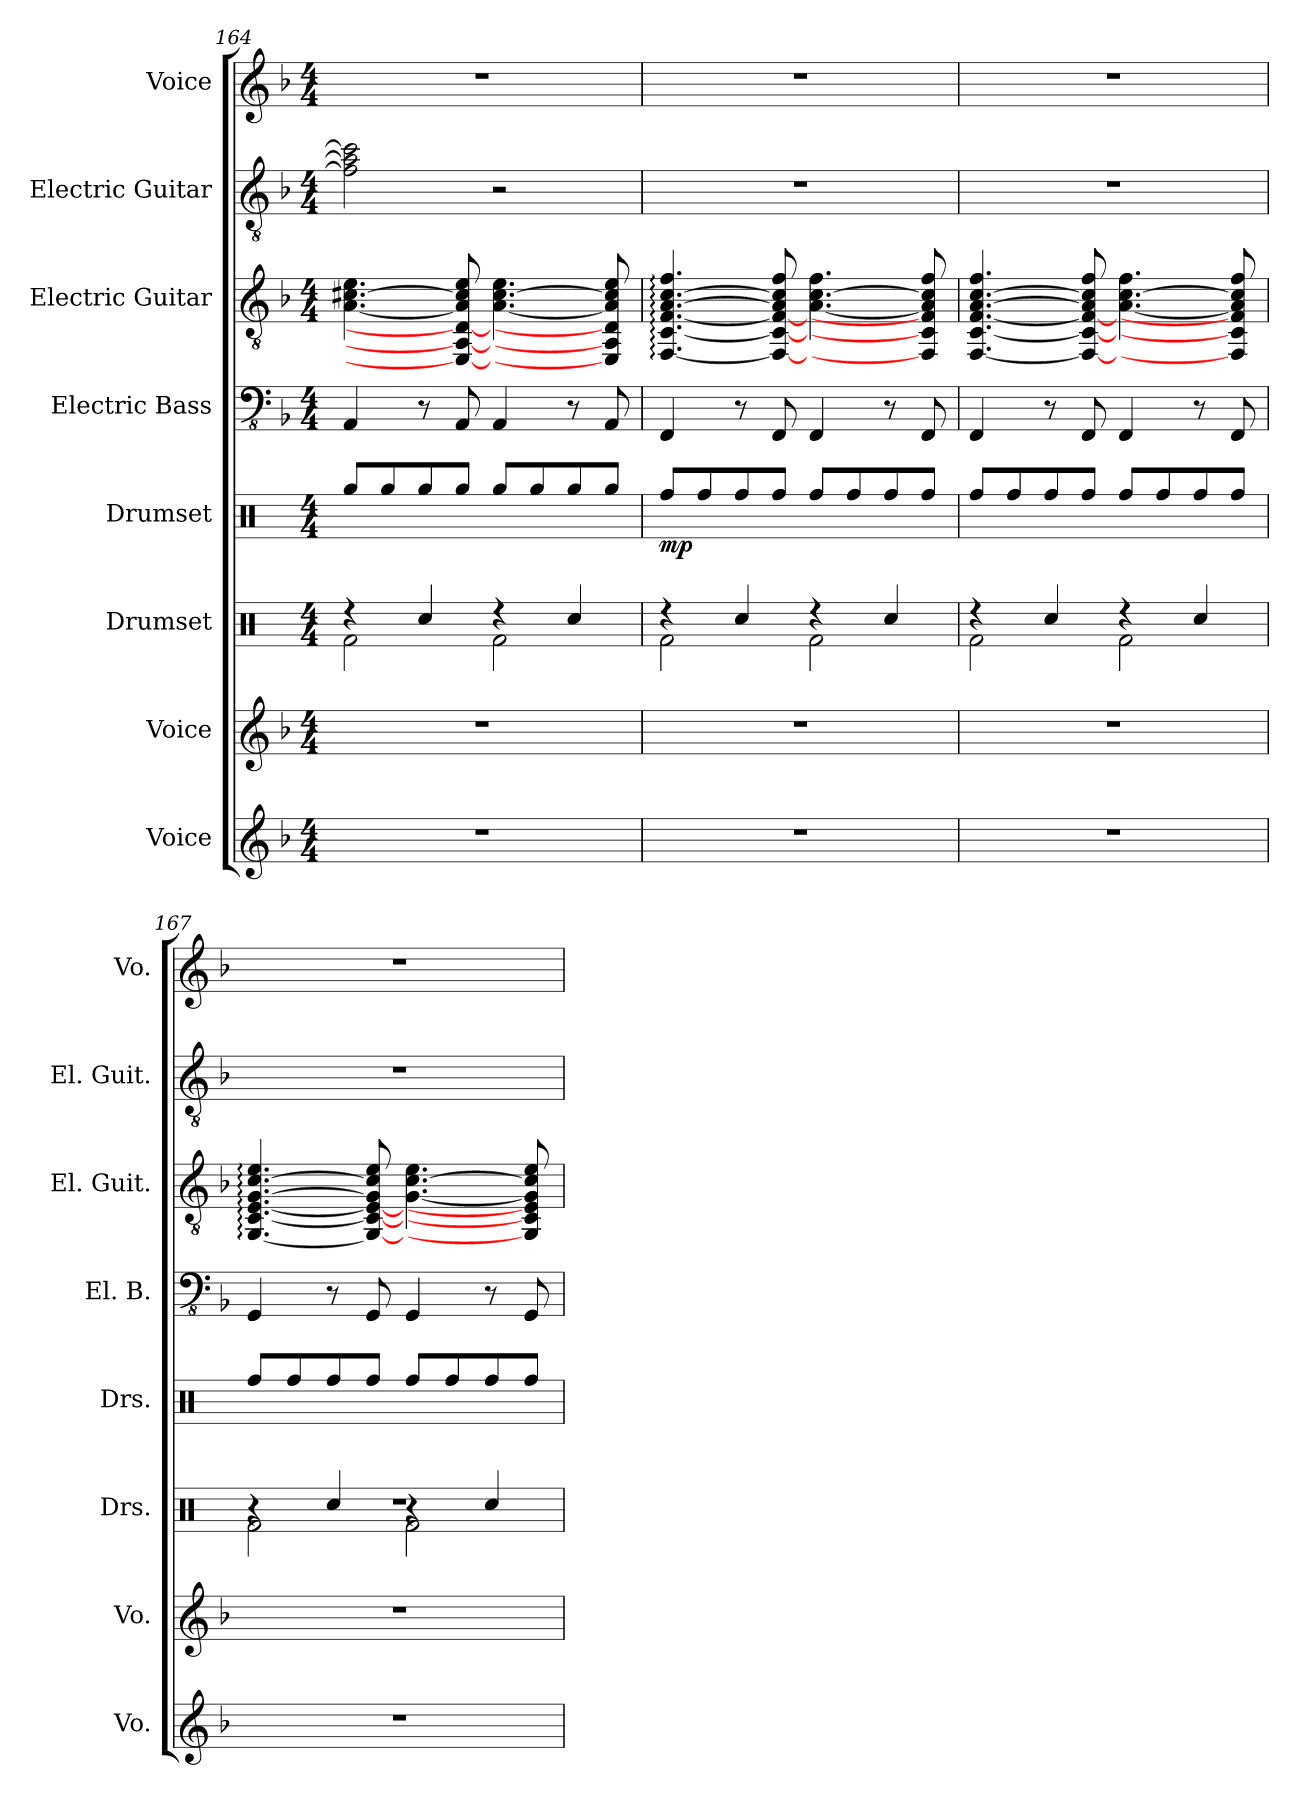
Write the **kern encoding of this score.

**kern	**kern	**kern	**kern	**dynam	**kern	**kern	**kern	**kern
*part8	*part7	*part6	*part5	*part5	*part4	*part3	*part2	*part1
*staff8	*staff7	*staff6	*staff5	*staff5	*staff4	*staff3	*staff2	*staff1
*I"Voice	*I"Voice	*I"Drumset	*I"Drumset	*	*I"Electric Bass	*I"Electric Guitar	*I"Electric Guitar	*I"Voice
*I'Vo.	*I'Vo.	*I'Drs.	*I'Drs.	*	*I'El. B.	*I'El. Guit.	*I'El. Guit.	*I'Vo.
*clefG2	*clefG2	*clefX	*clefX	*	*clefFv4	*clefGv2	*clefGv2	*clefG2
*k[b-]	*k[b-]	*k[]	*k[]	*	*k[b-]	*k[b-]	*k[b-]	*k[b-]
*M4/4	*M4/4	*M4/4	*M4/4	*	*M4/4	*M4/4	*M4/4	*M4/4
=164	=164	=164	=164	=164	=164	=164	=164	=164
*	*	*^	*	*	*	*	*	*
1r	1r	4r	2Rf\	8Rgg/L	.	4AAA/	[4.A\ [4.c#X\ 4.e\	2f\] 2a\] 2cc#\]	1r
.	.	.	.	8Rgg/	.	.	.	.	.
.	.	4Rcc/	.	8Rgg/	.	8r	.	.	.
.	.	.	.	8Rgg/J	.	8AAA/	8EE/_ 8AA/_ 8D-/_ 8A/] 8c#/] 8e/	.	.
.	.	4r	2Rf\	8Rgg/L	.	4AAA/	[4.A\ [4.c#\ 4.e\	2r	.
.	.	.	.	8Rgg/	.	.	.	.	.
.	.	4Rcc/	.	8Rgg/	.	8r	.	.	.
.	.	.	.	8Rgg/J	.	8AAA/	8EE/] 8AA/] 8D-/] 8A/] 8c#/] 8e/	.	.
=165	=165	=165	=165	=165	=165	=165	=165	=165	=165
!	!	!	!	!	!LO:DY:b	!	!	!	!
1r	1r	4r	2Rf\	8Rff/L	mp	4FFF/	[4.FF/: [4.C/: [4.F/: [4.A/: [4.c/: 4.f/:	1r	1r
.	.	.	.	8Rff/	.	.	.	.	.
.	.	4Rcc/	.	8Rff/	.	8r	.	.	.
.	.	.	.	8Rff/J	.	8FFF/	8FF/_ 8C/_ 8F/_ 8A/] 8c/] 8f/	.	.
.	.	4r	2Rf\	8Rff/L	.	4FFF/	[4.A\ [4.c\ 4.f\	.	.
.	.	.	.	8Rff/	.	.	.	.	.
.	.	4Rcc/	.	8Rff/	.	8r	.	.	.
.	.	.	.	8Rff/J	.	8FFF/	8FF/] 8C/] 8F/] 8A/] 8c/] 8f/	.	.
!!LO:PB:g=z
=166	=166	=166	=166	=166	=166	=166	=166	=166	=166
1r	1r	4r	2Rf\	8Rff/L	.	4FFF/	[4.FF/ [4.C/ [4.F/ [4.A/ [4.c/ 4.f/	1r	1r
.	.	.	.	8Rff/	.	.	.	.	.
.	.	4Rcc/	.	8Rff/	.	8r	.	.	.
.	.	.	.	8Rff/J	.	8FFF/	8FF/_ 8C/_ 8F/_ 8A/] 8c/] 8f/	.	.
.	.	4r	2Rf\	8Rff/L	.	4FFF/	[4.A\ [4.c\ 4.f\	.	.
.	.	.	.	8Rff/	.	.	.	.	.
.	.	4Rcc/	.	8Rff/	.	8r	.	.	.
.	.	.	.	8Rff/J	.	8FFF/	8FF/] 8C/] 8F/] 8A/] 8c/] 8f/	.	.
=167	=167	=167	=167	=167	=167	=167	=167	=167	=167
*	*	*	*^	*	*	*	*	*	*
1r	1r	4r	2Rf\	1r	8Rff/L	.	4GGG/	[4.GG/: [4.C/: [4.E/: [4.G/: [4.c/: 4.e/:	1r	1r
.	.	.	.	.	8Rff/	.	.	.	.	.
.	.	4Rcc/	.	.	8Rff/	.	8r	.	.	.
.	.	.	.	.	8Rff/J	.	8GGG/	8GG/_ 8C/_ 8E/_ 8G/] 8c/] 8e/	.	.
.	.	4r	2Rf\	.	8Rff/L	.	4GGG/	[4.G\ [4.c\ 4.e\	.	.
.	.	.	.	.	8Rff/	.	.	.	.	.
.	.	4Rcc/	.	.	8Rff/	.	8r	.	.	.
.	.	.	.	.	8Rff/J	.	8GGG/	8GG/] 8C/] 8E/] 8G/] 8c/] 8e/	.	.
*	*	*v	*v	*v	*	*	*	*	*	*
=	=	=	=	=	=	=	=	=
*-	*-	*-	*-	*-	*-	*-	*-	*-
